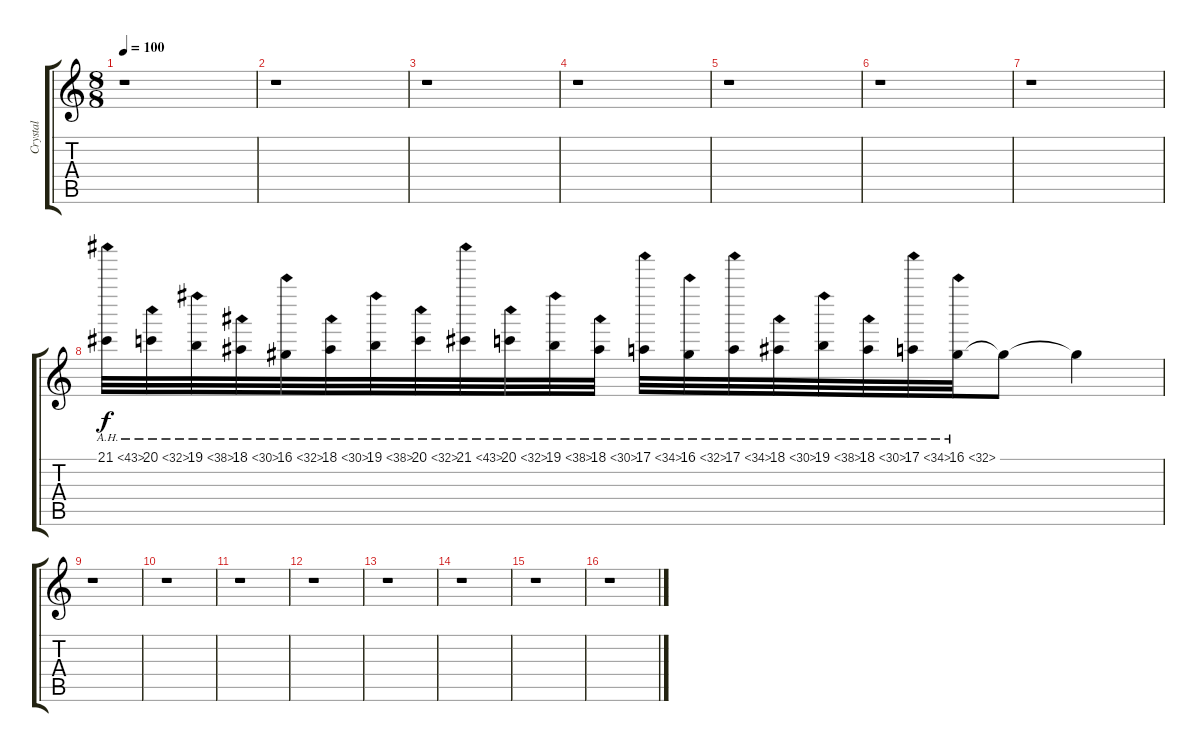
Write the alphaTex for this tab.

\track ("Crystal" "Crystal") {instrument fx3crystal}
\staff {score tabs}
\tuning (E4 B3 G3 D3 A2 E2) {hide}
\ts (8 8)
\tempo 100
\clef g2
\ks c
r.1{dy f} |
r.1 |
r.1 |
r.1 |
r.1 |
r.1 |
r.1 |
21.1{ah 22}.32 20.1{ah 12}.32 19.1{ah 19}.32 18.1{ah 12}.32 16.1{ah 16}.32 18.1{ah 12}.32 19.1{ah 19}.32 20.1{ah 12}.32 21.1{ah 22}.32 20.1{ah 12}.32 19.1{ah 19}.32 18.1{ah 12}.32 17.1{ah 17}.32 16.1{ah 16}.32 17.1{ah 17}.32 18.1{ah 12}.32 19.1{ah 19}.32 18.1{ah 12}.32 17.1{ah 17}.32 16.1{ah 16}.32 16.1{t}.8 16.1{t}.4 |
r.1 |
r.1 |
r.1 |
r.1 |
r.1 |
r.1 |
r.1 |
r.1
